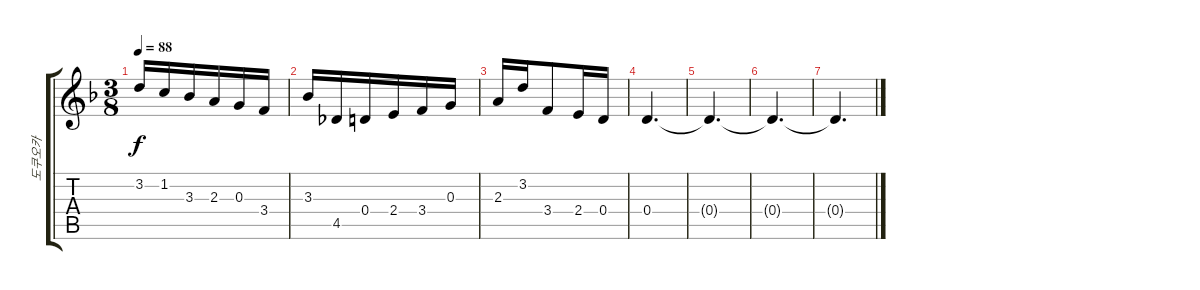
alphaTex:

\track ("도쿠오카" "도쿠오카") {instrument acousticguitarsteel}
\staff {score tabs}
\tuning (E4 B3 G3 D3 A2 E2) {hide}
\ts (3 8)
\tempo 88
\clef g2
\ks dminor
3.2.16{dy f} 1.2.16 3.3.16 2.3.16 0.3.16 3.4.16 |
3.3.16 4.5.16 0.4.16 2.4.16 3.4.16 0.3.16 |
2.3.16 3.2.16 3.4.8 2.4.16 0.4.16 |
0.4.4{d} |
0.4{t}.4{d} |
0.4{t}.4{d} |
0.4{t}.4{d}
